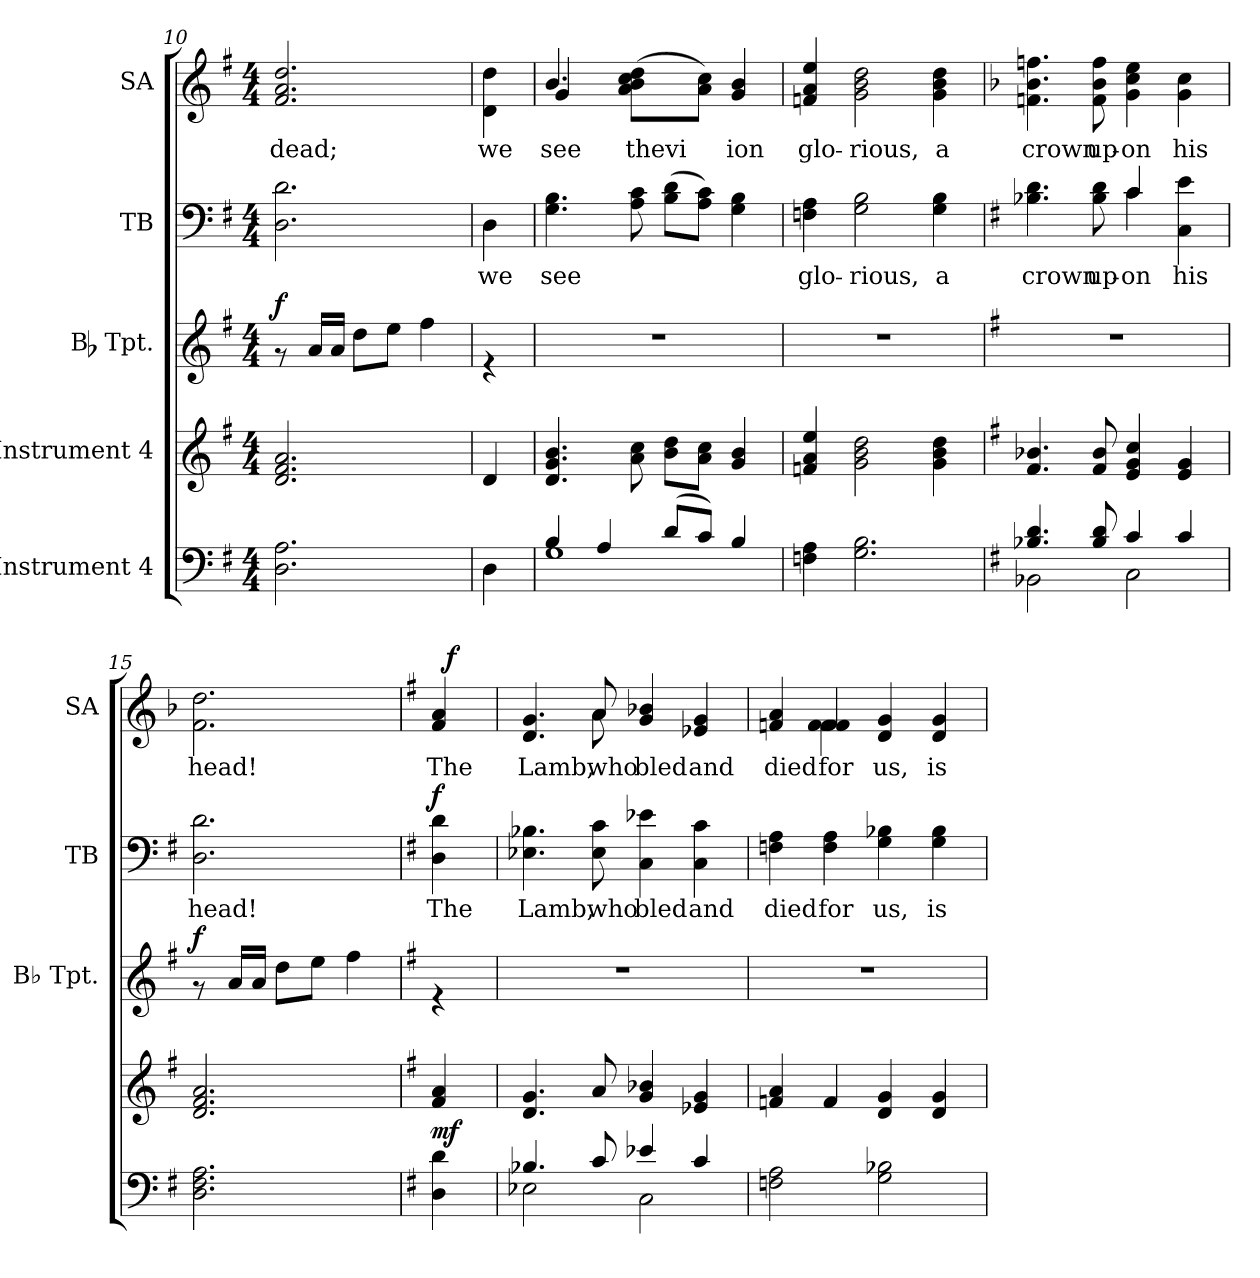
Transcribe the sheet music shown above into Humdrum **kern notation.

**kern	**dynam	**kern	**kern	**dynam	**kern	**text	**dynam	**kern	**text	**dynam
*part5	*part5	*part4	*part3	*part3	*part2	*part2	*part2	*part1	*part1	*part1
*staff5	*staff5	*staff4	*staff3	*staff3	*staff2	*staff2	*staff2	*staff1	*staff1	*staff1
*I"Instrument 4	*	*I"Instrument 4	*I"Bb Tpt.	*	*I"TB	*	*	*I"SA	*	*
*	*	*	*I'Bb Tpt.	*	*I'TB	*	*	*I'SA	*	*
*clefF4	*	*clefG2	*clefG2	*	*clefF4	*	*	*clefG2	*	*
*k[f#]	*	*k[f#]	*k[f#]	*	*k[f#]	*	*	*k[f#]	*	*
*G:	*	*G:	*G:	*	*G:	*	*	*G:	*	*
*M4/4	*	*M4/4	*M4/4	*	*M4/4	*	*	*M4/4	*	*
=10	=10	=10	=10	=10	=10	=10	=10	=10	=10	=10
!	!	!	!	!LO:DY:a	!	!LO:LY:a:cj	!	!	!LO:LY:b:cj	!
2.A\ 2.D\	.	2.f#/ 2.d/ 2.a/	8rf	f	2.D\ 2.d\	.	.	2.dd/ 2.a/ 2.f#/	dead;	.
.	.	.	16a/L	.	.	.	.	.	.	.
.	.	.	16a/J	.	.	.	.	.	.	.
.	.	.	8dd\L	.	.	.	.	.	.	.
.	.	.	8ee\J	.	.	.	.	.	.	.
.	.	.	4ff#\	.	.	.	.	.	.	.
!!LO:PB:g=z
=11	=11	=11	=11	=11	=11	=11	=11	=11	=11	=11
!	!	!	!	!	!	!LO:LY:a:cj	!	!	!LO:LY:b:cj	!
4D\	.	4d/	4re	.	4D\	we	.	4dd\ 4d\	we	.
=12	=12	=12	=12	=12	=12	=12	=12	=12	=12	=12
*^	*	*	*	*	*	*	*	*	*	*
!	!	!	!	!	!	!	!LO:LY:a:cj	!	!	!LO:LY:b:cj	!
*	*	*	*	*	*	*	*	*	*^	*	*
4B/	1G	.	4.g/ 4.d/ 4.b/	1r	.	4.B\ 4.G\	see	.	4.b/	4g/	see	.
4A/	.	.	.	.	.	.	.	.	.	2.ryy	.	.
!	!	!	!	!	!	!	!LO:LY:a:cj	!	!	!	!LO:LY:b:cj	!
.	.	.	8a\ 8cc\	.	.	8A\ 8c\	.	.	(>8dd\ 8cc\ 8a\ 8b\L	.	thevi	.
!	!	!	!	!	!	!	!LO:LY:a:cj	!	!	!	!	!
(<8d/L	.	.	8dd\ 8b\L	.	.	(>8d\ 8B\L	.	.	8ryy	.	.	.
!	!	!	!	!	!	!	!LO:LY:a:cj	!	!	!	!LO:LY:b:cj	!
8c/J)	.	.	8cc\ 8a\J	.	.	8A\ 8c\J)	.	.	8cc\ 8a\J)	.	-	.
!	!	!	!	!	!	!	!LO:LY:a:cj	!	!	!	!LO:LY:b:cj	!
4B/	.	.	4b/ 4g/	.	.	4B\ 4G\	.	.	4b/ 4g/	.	-ion	.
*v	*v	*	*	*	*	*	*	*	*v	*v	*	*
=13	=13	=13	=13	=13	=13	=13	=13	=13	=13	=13
!	!	!	!	!	!	!LO:LY:a:cj	!	!	!LO:LY:b:cj	!
4A\ 4Fn\	.	4a/ 4fn/ 4ee/	1r	.	4A\ 4Fn\	glo-	.	4ee/ 4a/ 4fn/	glo-	.
!	!	!	!	!	!	!LO:LY:a:cj	!	!	!LO:LY:b:cj	!
2.B\ 2.G\	.	2b\ 2g\ 2dd\	.	.	2B\ 2G\	-rious,	.	2dd\ 2b\ 2g\	-rious,	.
!	!	!	!	!	!	!LO:LY:a:cj	!	!	!LO:LY:b:cj	!
.	.	4dd\ 4b\ 4g\	.	.	4G\ 4B\	a	.	4dd\ 4b\ 4g\	a	.
=14	=14	=14	=14	=14	=14	=14	=14	=14	=14	=14
*	*	*	*	*	*	*	*	*k[b-]	*	*
*	*	*	*	*	*	*	*	*F:	*	*
*^	*	*	*	*	*	*	*	*	*	*
!	!	!	!	!	!	!	!LO:LY:a:cj	!	!	!LO:LY:b:cj	!
*	*	*	*	*	*	*^	*	*	*	*	*
4.d/ 4.B-X/	2BB-X\	.	4.f#/ 4.b-X/	1r	.	4.B-X\ 4.d\	2ryy	crown	.	4.b-\ 4.fn\ 4.ffn\	crown	.
!	!	!	!	!	!	!	!	!LO:LY:a:cj	!	!	!LO:LY:b:cj	!
8d/ 8B-/	.	.	8f#/ 8b-/	.	.	8d\ 8B-\	.	up-	.	8b-\ 8f\ 8ff\	up-	.
!	!	!	!	!	!	!	!	!LO:LY:a:cj	!	!	!LO:LY:b:cj	!
4c/	2C\	.	4cc/ 4g/ 4e/	.	.	4c/	4c\	-on	.	4ee\ 4cc\ 4g\	-on	.
!	!	!	!	!	!	!	!	!LO:LY:a:cj	!	!	!LO:LY:b:cj	!
4c/	.	.	4e/ 4g/	.	.	4e\ 4C\	4ryy	his	.	4g\ 4cc\	his	.
*v	*v	*	*	*	*	*	*	*	*	*	*	*
=15	=15	=15	=15	=15	=15	=15	=15	=15	=15	=15	=15
!	!	!	!	!LO:DY:a	!	!	!LO:LY:a:cj	!	!	!LO:LY:b:cj	!
*	*	*	*	*	*v	*v	*	*	*	*	*
2.A\ 2.D\ 2.F#\	.	2.f#/ 2.d/ 2.a/	8rf	f	2.d\ 2.D\	head!	.	2.dd\ 2.f\	head!	.
.	.	.	16a/L	.	.	.	.	.	.	.
.	.	.	16a/J	.	.	.	.	.	.	.
.	.	.	8dd\L	.	.	.	.	.	.	.
.	.	.	8ee\J	.	.	.	.	.	.	.
.	.	.	4ff#\	.	.	.	.	.	.	.
!!LO:LB:g=z
=16	=16	=16	=16	=16	=16	=16	=16	=16	=16	=16
*	*	*	*	*	*	*	*	*k[f#]	*	*
*	*	*	*	*	*	*	*	*G:	*	*
!	!LO:DY:a	!	!	!	!	!LO:LY:a:cj	!LO:DY:a	!	!LO:LY:b:cj	!
*	*	*	*	*	*	*	*	*^	*	*
4D\ 4d\	mf	4a/ 4f#/	4re	.	4D\ 4d\	The	f	4a/ 4f#/	32ryy	The	.
!	!	!	!	!	!	!	!	!	!	!	!LO:DY:a
.	.	.	.	.	.	.	.	.	8..ryy	.	f
=17	=17	=17	=17	=17	=17	=17	=17	=17	=17	=17	=17
*^	*	*	*	*	*	*	*	*	*	*	*
!	!	!	!	!	!	!	!LO:LY:a:cj	!	!	!	!LO:LY:b:cj	!
4.B-X/	2E-X\	.	4.g/ 4.d/	1r	.	4.B-X\ 4.E-X\	Lamb,	.	4.g/ 4.d/	4.ryy	Lamb,	.
!	!	!	!	!	!	!	!LO:LY:a:cj	!	!	!	!LO:LY:b:cj	!
8c/	.	.	8a/	.	.	8c\ 8E-\	who	.	8a/	8a\	who	.
!	!	!	!	!	!	!	!LO:LY:a:cj	!	!	!	!LO:LY:b:cj	!
4e-X/	2C\	.	4g/ 4b-X/	.	.	4C\ 4e-X\	bled	.	4g/ 4b-X/	2ryy	bled	.
!	!	!	!	!	!	!	!LO:LY:a:cj	!	!	!	!LO:LY:b:cj	!
4c/	.	.	4e-X/ 4g/	.	.	4c\ 4C\	and	.	4g/ 4e-X/	.	and	.
*v	*v	*	*	*	*	*	*	*	*	*	*	*
=18	=18	=18	=18	=18	=18	=18	=18	=18	=18	=18	=18
!	!	!	!	!	!	!LO:LY:a:cj	!	!	!	!LO:LY:b:cj	!
2Fn\ 2A\	.	4fn/ 4a/	1r	.	4A\ 4Fn\	died	.	4a/ 4fn/	4ryy	died	.
!	!	!	!	!	!	!LO:LY:a:cj	!	!	!	!LO:LY:b:cj	!
.	.	4f/	.	.	4A\ 4F\	for	.	4f/ 4f/	4f\ 4f\	for	.
!	!	!	!	!	!	!LO:LY:a:cj	!	!	!	!LO:LY:b:cj	!
2B-X\ 2G\	.	4d/ 4g/	.	.	4G\ 4B-X\	us,	.	4g/ 4d/	2ryy	us,	.
!	!	!	!	!	!	!LO:LY:a:cj	!	!	!	!LO:LY:b:cj	!
.	.	4g/ 4d/	.	.	4B-\ 4G\	is	.	4g/ 4d/	.	is	.
*	*	*	*	*	*	*	*	*v	*v	*	*
=	=	=	=	=	=	=	=	=	=	=
*-	*-	*-	*-	*-	*-	*-	*-	*-	*-	*-
